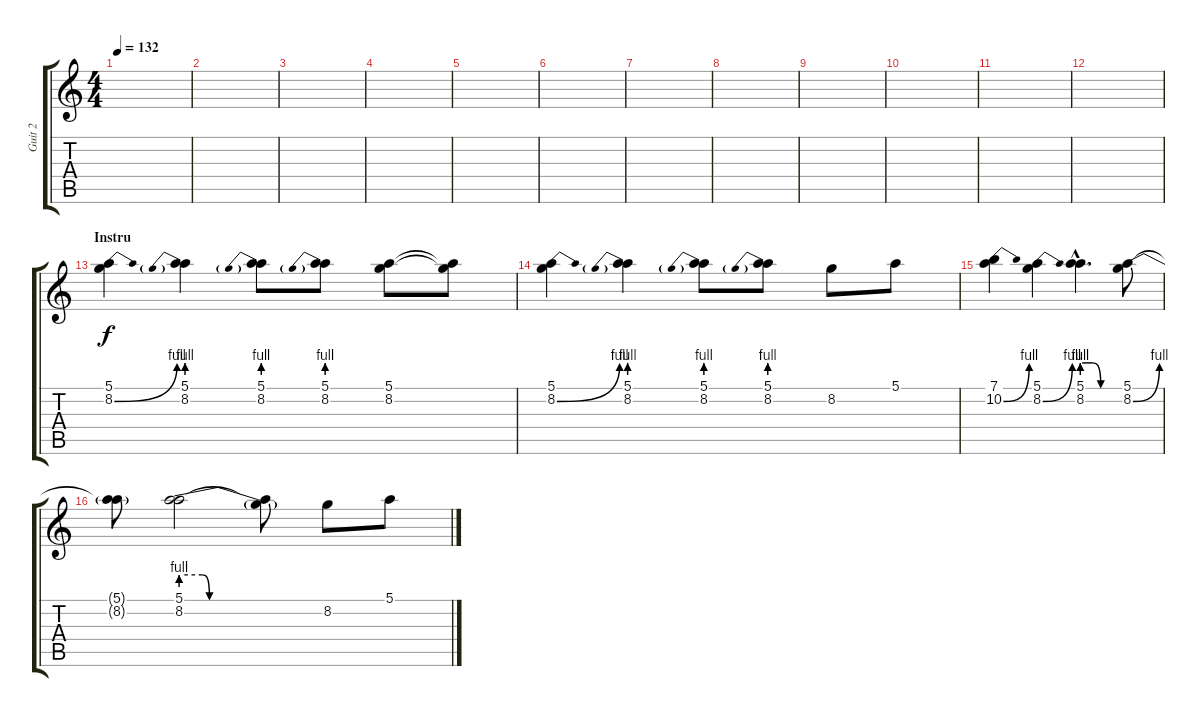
\track ("Guit 2" "Guit 2") {instrument distortionguitar}
\staff {score tabs}
\tuning (E4 B3 G3 D3 A2 E2) {hide}
\ts (4 4)
\tempo 132
\clef g2
\ks c
|
|
|
|
|
|
|
|
|
|
|
|
\section ("" "Instru")
(5.1 8.2{be (bend 0 0 60 4)}).4 (5.1 8.2{be (prebend 0 4 60 4)}).4 (5.1 8.2{be (prebend 0 4 60 4)}).8 (5.1 8.2{be (prebend 0 4 60 4)}).8 (5.1 8.2).8 (5.1{t} 8.2{t}).8 |
(5.1 8.2{be (bend 0 0 60 4)}).4 (5.1 8.2{be (prebend 0 4 60 4)}).4 (5.1 8.2{be (prebend 0 4 60 4)}).8 (5.1 8.2{be (prebend 0 4 60 4)}).8 8.2.8 5.1.8 |
(7.1 10.2{be (bend 0 0 60 4)}).4 (5.1 8.2{be (bend 0 0 60 4)}).4 (5.1{hac} 8.2{be (custom 0 4 8 4 16 4 30 0 40 0 60 0) hac}).4{d} (5.1 8.2{be (bend 0 0 60 4)}).8 |
(5.1{t} 8.2{t}).8 (5.1 8.2{be (custom 0 4 9 4 12 0 30 0 40 0 60 0)}).2 (5.1{t} 8.2{t}).8 8.2.8 5.1.8
